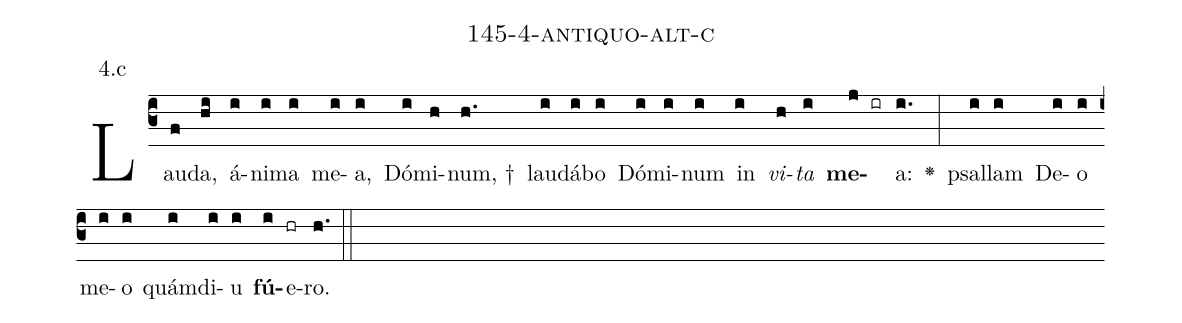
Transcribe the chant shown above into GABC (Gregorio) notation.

name: 145-4-antiquo-alt-c;
annotation: 4.c;
%%
(c3)Lau(f)da,(hi) á(i)ni(i)ma(i) me(i)a,(i) Dó(i)mi(h)num, †(h.) lau(i)dá(i)bo(i) Dó(i)mi(i)num(i) in(i) <i>vi</i>(h)<i>ta</i>(i) <b>me</b>(j ir)a:(i.) <v>\greheightstar</v>(:) psal(i)lam(i) De(i)o(i) me(i)o(i) quám(i)di(i)u(i) <b>fú</b>(i)e(hr)ro.(h.) (::)


%E(i) u(i) o(i) u(i) a(i) e.(h.) (::)
